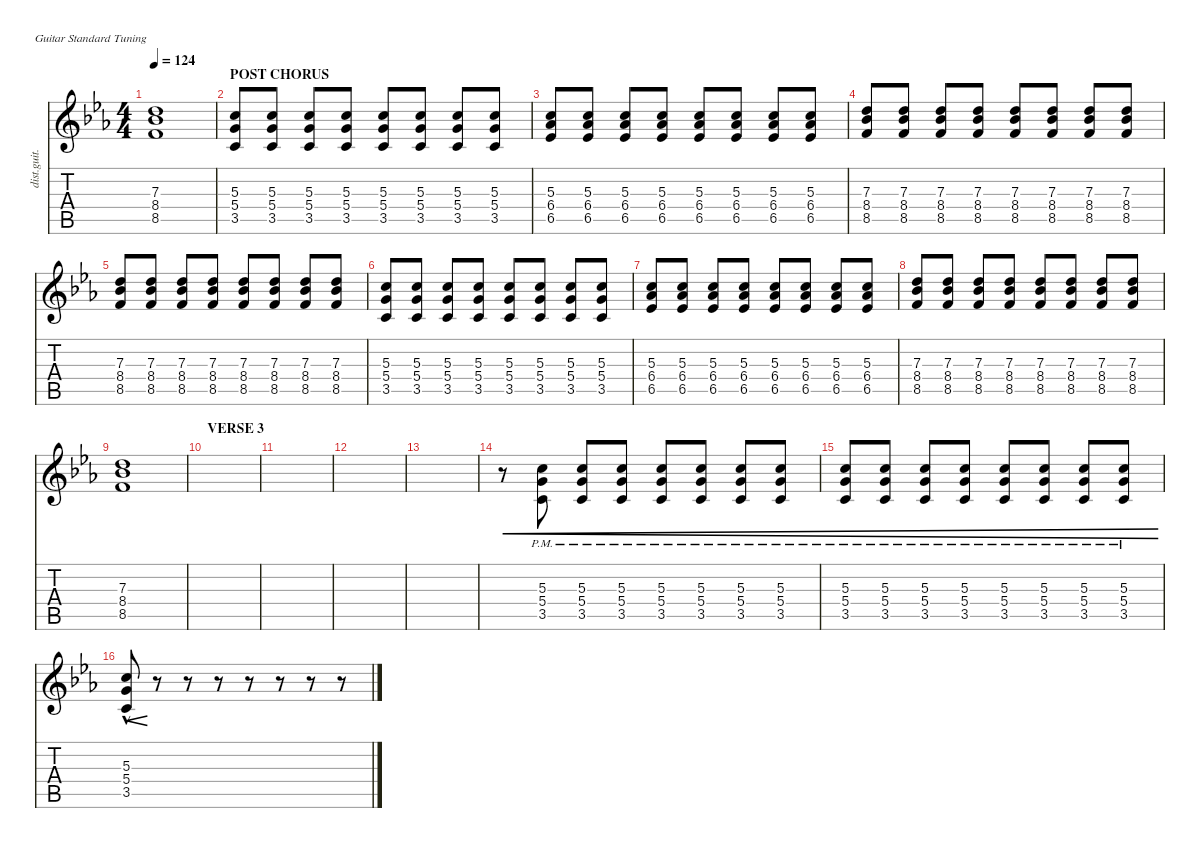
\defaultSystemsLayout 4
\hideDynamics
\bracketExtendMode nobrackets
\otherSystemsTrackNameOrientation horizontal
\track ("Distortion Guitar" "dist.guit.") {instrument distortionguitar}
\staff {score tabs}
\tuning (E4 B3 G3 D3 A2 E2)
\ts (4 4)
\tempo 124
\clef g2
\ks cminor
(8.5{acc forcenatural} 8.4{acc b} 7.3{acc forcenatural}).1{dy fff beam Up} |
\section ("" "POST CHORUS")
(3.5{acc forcenatural} 5.4{acc forcenatural} 5.3{acc forcenatural}).8{beam Up} (3.5{acc forcenatural} 5.4{acc forcenatural} 5.3{acc forcenatural}).8{beam Up} (3.5{acc forcenatural} 5.4{acc forcenatural} 5.3{acc forcenatural}).8{beam Up} (3.5{acc forcenatural} 5.4{acc forcenatural} 5.3{acc forcenatural}).8{beam Up} (3.5{acc forcenatural} 5.4{acc forcenatural} 5.3{acc forcenatural}).8{beam Up} (3.5{acc forcenatural} 5.4{acc forcenatural} 5.3{acc forcenatural}).8{beam Up} (3.5{acc forcenatural} 5.4{acc forcenatural} 5.3{acc forcenatural}).8{beam Up} (3.5{acc forcenatural} 5.4{acc forcenatural} 5.3{acc forcenatural}).8{beam Up} |
(6.5{acc b} 6.4{acc b} 5.3{acc forcenatural}).8{beam Up} (6.4{acc b} 6.5{acc b} 5.3{acc forcenatural}).8{beam Up} (6.4{acc b} 6.5{acc b} 5.3{acc forcenatural}).8{beam Up} (6.4{acc b} 6.5{acc b} 5.3{acc forcenatural}).8{beam Up} (6.4{acc b} 6.5{acc b} 5.3{acc forcenatural}).8{beam Up} (6.4{acc b} 6.5{acc b} 5.3{acc forcenatural}).8{beam Up} (6.4{acc b} 6.5{acc b} 5.3{acc forcenatural}).8{beam Up} (6.4{acc b} 6.5{acc b} 5.3{acc forcenatural}).8{beam Up} |
(8.5{acc forcenatural} 8.4{acc b} 7.3{acc forcenatural}).8{beam Up} (8.5{acc forcenatural} 8.4{acc b} 7.3{acc forcenatural}).8{beam Up} (8.5{acc forcenatural} 8.4{acc b} 7.3{acc forcenatural}).8{beam Up} (8.5{acc forcenatural} 8.4{acc b} 7.3{acc forcenatural}).8{beam Up} (8.5{acc forcenatural} 8.4{acc b} 7.3{acc forcenatural}).8{beam Up} (8.5{acc forcenatural} 8.4{acc b} 7.3{acc forcenatural}).8{beam Up} (8.5{acc forcenatural} 8.4{acc b} 7.3{acc forcenatural}).8{beam Up} (8.5{acc forcenatural} 8.4{acc b} 7.3{acc forcenatural}).8{beam Up} |
(8.5{acc forcenatural} 8.4{acc b} 7.3{acc forcenatural}).8{beam Up} (8.5{acc forcenatural} 8.4{acc b} 7.3{acc forcenatural}).8{beam Up} (8.5{acc forcenatural} 8.4{acc b} 7.3{acc forcenatural}).8{beam Up} (8.5{acc forcenatural} 8.4{acc b} 7.3{acc forcenatural}).8{beam Up} (8.5{acc forcenatural} 8.4{acc b} 7.3{acc forcenatural}).8{beam Up} (8.5{acc forcenatural} 8.4{acc b} 7.3{acc forcenatural}).8{beam Up} (8.5{acc forcenatural} 8.4{acc b} 7.3{acc forcenatural}).8{beam Up} (8.5{acc forcenatural} 8.4{acc b} 7.3{acc forcenatural}).8{beam Up} |
(3.5{acc forcenatural} 5.4{acc forcenatural} 5.3{acc forcenatural}).8{beam Up} (3.5{acc forcenatural} 5.4{acc forcenatural} 5.3{acc forcenatural}).8{beam Up} (3.5{acc forcenatural} 5.4{acc forcenatural} 5.3{acc forcenatural}).8{beam Up} (3.5{acc forcenatural} 5.4{acc forcenatural} 5.3{acc forcenatural}).8{beam Up} (3.5{acc forcenatural} 5.4{acc forcenatural} 5.3{acc forcenatural}).8{beam Up} (3.5{acc forcenatural} 5.4{acc forcenatural} 5.3{acc forcenatural}).8{beam Up} (3.5{acc forcenatural} 5.4{acc forcenatural} 5.3{acc forcenatural}).8{beam Up} (3.5{acc forcenatural} 5.4{acc forcenatural} 5.3{acc forcenatural}).8{beam Up} |
(6.5{acc b} 6.4{acc b} 5.3{acc forcenatural}).8{beam Up} (6.4{acc b} 6.5{acc b} 5.3{acc forcenatural}).8{beam Up} (6.4{acc b} 6.5{acc b} 5.3{acc forcenatural}).8{beam Up} (6.4{acc b} 6.5{acc b} 5.3{acc forcenatural}).8{beam Up} (6.4{acc b} 6.5{acc b} 5.3{acc forcenatural}).8{beam Up} (6.4{acc b} 6.5{acc b} 5.3{acc forcenatural}).8{beam Up} (6.4{acc b} 6.5{acc b} 5.3{acc forcenatural}).8{beam Up} (6.4{acc b} 6.5{acc b} 5.3{acc forcenatural}).8{beam Up} |
(8.5{acc forcenatural} 8.4{acc b} 7.3{acc forcenatural}).8{beam Up} (8.5{acc forcenatural} 8.4{acc b} 7.3{acc forcenatural}).8{beam Up} (8.5{acc forcenatural} 8.4{acc b} 7.3{acc forcenatural}).8{beam Up} (8.5{acc forcenatural} 8.4{acc b} 7.3{acc forcenatural}).8{beam Up} (8.5{acc forcenatural} 8.4{acc b} 7.3{acc forcenatural}).8{beam Up} (8.5{acc forcenatural} 8.4{acc b} 7.3{acc forcenatural}).8{beam Up} (8.5{acc forcenatural} 8.4{acc b} 7.3{acc forcenatural}).8{beam Up} (8.5{acc forcenatural} 8.4{acc b} 7.3{acc forcenatural}).8{beam Up} |
(8.5{acc forcenatural} 8.4{acc b} 7.3{acc forcenatural}).1{beam Up} |
\section ("" "VERSE 3")
|
|
|
|
r.8{cre beam Down} (3.5{pm acc forcenatural} 5.4{pm acc forcenatural} 5.3{pm acc forcenatural}).8{cre dy mf beam Up} (3.5{pm acc forcenatural} 5.4{pm acc forcenatural} 5.3{pm acc forcenatural}).8{cre beam Up} (3.5{pm acc forcenatural} 5.4{pm acc forcenatural} 5.3{pm acc forcenatural}).8{cre beam Up} (3.5{pm acc forcenatural} 5.4{pm acc forcenatural} 5.3{pm acc forcenatural}).8{cre beam Up} (3.5{pm acc forcenatural} 5.4{pm acc forcenatural} 5.3{pm acc forcenatural}).8{cre beam Up} (3.5{pm acc forcenatural} 5.4{pm acc forcenatural} 5.3{pm acc forcenatural}).8{cre beam Up} (3.5{pm acc forcenatural} 5.4{pm acc forcenatural} 5.3{pm acc forcenatural}).8{cre beam Up} |
(3.5{pm acc forcenatural} 5.4{pm acc forcenatural} 5.3{pm acc forcenatural}).8{cre beam Up} (3.5{pm acc forcenatural} 5.4{pm acc forcenatural} 5.3{pm acc forcenatural}).8{cre beam Up} (3.5{pm acc forcenatural} 5.4{pm acc forcenatural} 5.3{pm acc forcenatural}).8{cre beam Up} (3.5{pm acc forcenatural} 5.4{pm acc forcenatural} 5.3{pm acc forcenatural}).8{cre beam Up} (3.5{pm acc forcenatural} 5.4{pm acc forcenatural} 5.3{pm acc forcenatural}).8{cre beam Up} (3.5{pm acc forcenatural} 5.4{pm acc forcenatural} 5.3{pm acc forcenatural}).8{cre beam Up} (3.5{pm acc forcenatural} 5.4{pm acc forcenatural} 5.3{pm acc forcenatural}).8{cre beam Up} (3.5{pm acc forcenatural} 5.4{pm acc forcenatural} 5.3{pm acc forcenatural}).8{cre beam Up} |
(3.5{hac acc forcenatural} 5.4{hac acc forcenatural} 5.3{hac acc forcenatural}).8{cre dy fff beam Up} r.8{beam Up} r.8{beam Up} r.8{beam Up} r.8{beam Up} r.8{beam Up} r.8{beam Up} r.8{beam Up}
